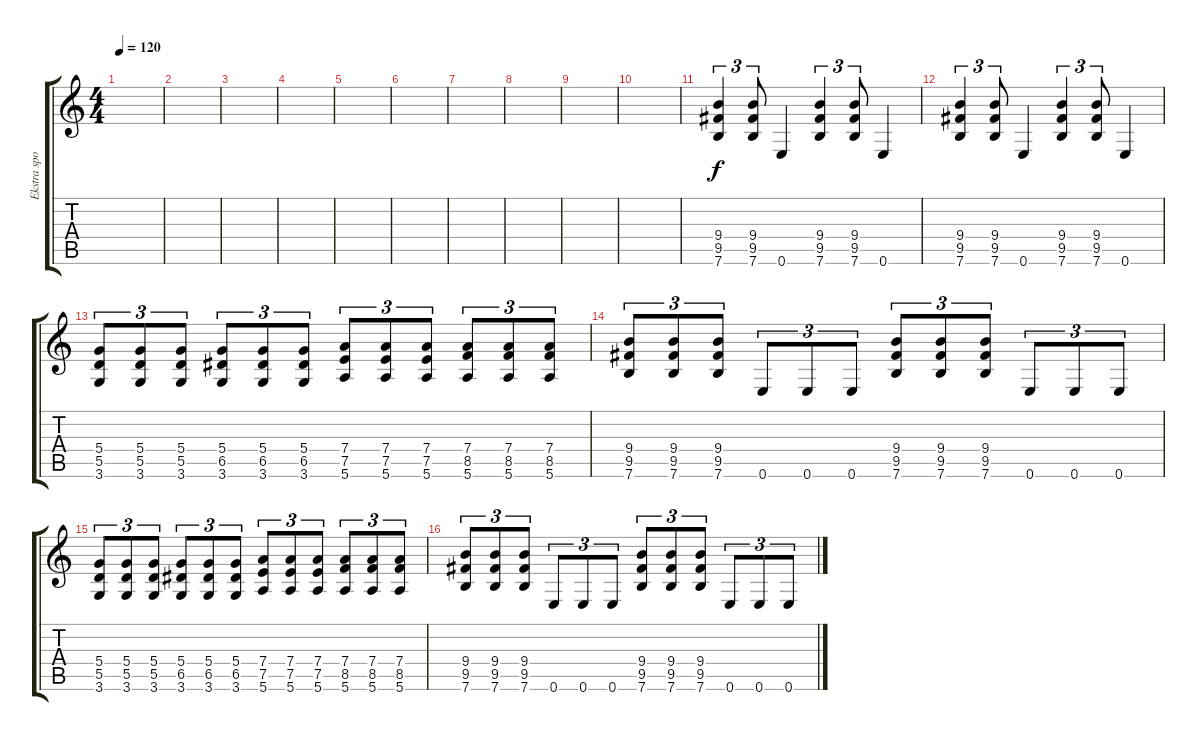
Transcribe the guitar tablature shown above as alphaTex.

\track ("Ekstra spor for lydbildet" "Ekstra spo") {instrument distortionguitar}
\staff {score tabs}
\tuning (E4 B3 G3 D3 A2 E2) {hide}
\ts (4 4)
\tempo 120
\clef g2
\ks c
|
|
|
|
|
|
|
|
|
|
(9.4 9.5 7.6).4{tu (3 2)} (9.4 9.5 7.6).8{tu (3 2)} 0.6.4 (9.4 9.5 7.6).4{tu (3 2)} (9.4 9.5 7.6).8{tu (3 2)} 0.6.4 |
(9.4 9.5 7.6).4{tu (3 2)} (9.4 9.5 7.6).8{tu (3 2)} 0.6.4 (9.4 9.5 7.6).4{tu (3 2)} (9.4 9.5 7.6).8{tu (3 2)} 0.6.4 |
(5.4 5.5 3.6).8{tu (3 2)} (5.4 5.5 3.6).8{tu (3 2)} (5.4 5.5 3.6).8{tu (3 2)} (5.4 6.5 3.6).8{tu (3 2)} (5.4 6.5 3.6).8{tu (3 2)} (5.4 6.5 3.6).8{tu (3 2)} (7.4 7.5 5.6).8{tu (3 2)} (7.4 7.5 5.6).8{tu (3 2)} (7.4 7.5 5.6).8{tu (3 2)} (7.4 8.5 5.6).8{tu (3 2)} (7.4 8.5 5.6).8{tu (3 2)} (7.4 8.5 5.6).8{tu (3 2)} |
(9.4 9.5 7.6).8{tu (3 2)} (9.4 9.5 7.6).8{tu (3 2)} (9.4 9.5 7.6).8{tu (3 2)} 0.6.8{tu (3 2)} 0.6.8{tu (3 2)} 0.6.8{tu (3 2)} (9.4 9.5 7.6).8{tu (3 2)} (9.4 9.5 7.6).8{tu (3 2)} (9.4 9.5 7.6).8{tu (3 2)} 0.6.8{tu (3 2)} 0.6.8{tu (3 2)} 0.6.8{tu (3 2)} |
(5.4 5.5 3.6).8{tu (3 2)} (5.4 5.5 3.6).8{tu (3 2)} (5.4 5.5 3.6).8{tu (3 2)} (5.4 6.5 3.6).8{tu (3 2)} (5.4 6.5 3.6).8{tu (3 2)} (5.4 6.5 3.6).8{tu (3 2)} (7.4 7.5 5.6).8{tu (3 2)} (7.4 7.5 5.6).8{tu (3 2)} (7.4 7.5 5.6).8{tu (3 2)} (7.4 8.5 5.6).8{tu (3 2)} (7.4 8.5 5.6).8{tu (3 2)} (7.4 8.5 5.6).8{tu (3 2)} |
(9.4 9.5 7.6).8{tu (3 2)} (9.4 9.5 7.6).8{tu (3 2)} (9.4 9.5 7.6).8{tu (3 2)} 0.6.8{tu (3 2)} 0.6.8{tu (3 2)} 0.6.8{tu (3 2)} (9.4 9.5 7.6).8{tu (3 2)} (9.4 9.5 7.6).8{tu (3 2)} (9.4 9.5 7.6).8{tu (3 2)} 0.6.8{tu (3 2)} 0.6.8{tu (3 2)} 0.6.8{tu (3 2)}
